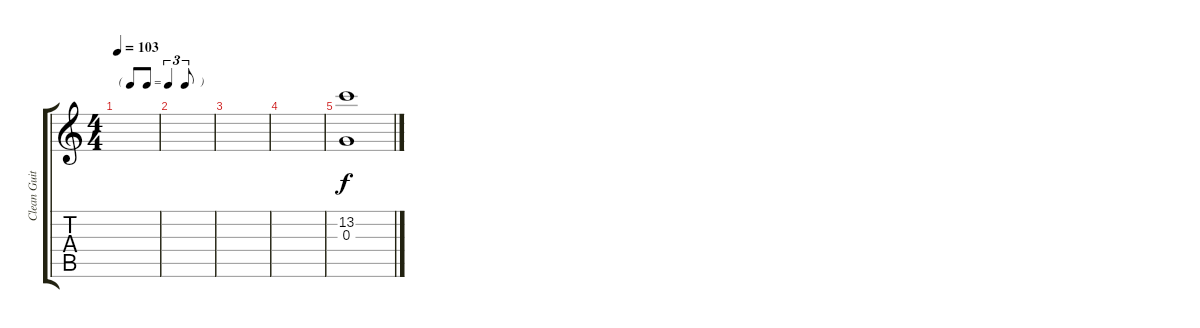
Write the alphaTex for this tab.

\track ("Clean Guitar" "Clean Guit") {instrument electricguitarjazz}
\staff {score tabs}
\tuning (E4 B3 G3 D3 A2 E2) {hide}
\ts (4 4)
\tf triplet8th
\tempo 103
\clef g2
\ks c
|
|
|
|
(13.2 0.3).1
